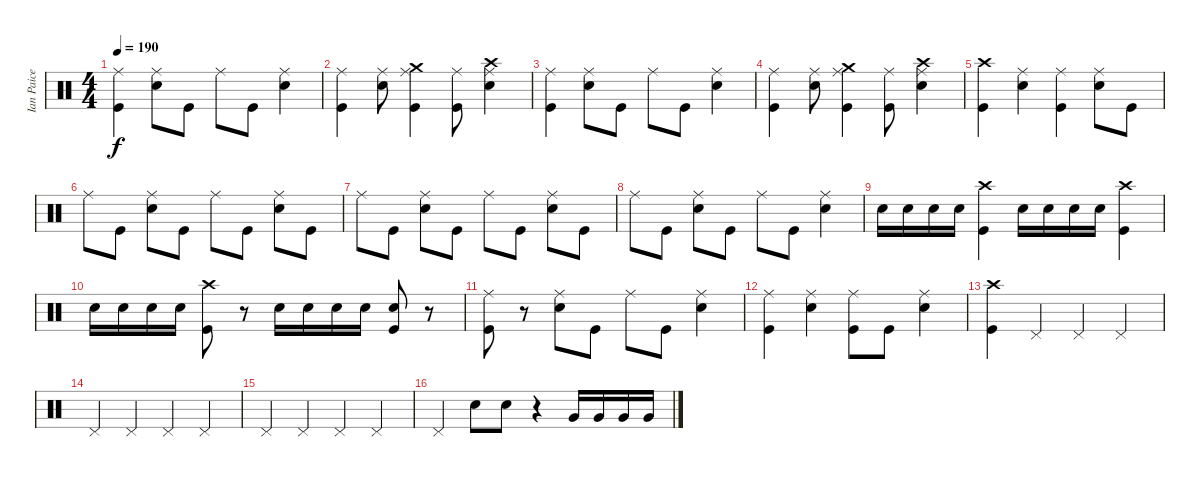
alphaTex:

\track ("Ian Paice" "Ian Paice") {instrument percussion}
\staff {score}
\articulation defaults
\ts (4 4)
\tempo 190
\clef neutral
\ks c
("Kick (hit)" "Ride (middle)").4{dy f} ("Snare (hit) 2" "Ride (middle)").8 "Kick (hit)".8 "Ride (middle)".8 "Kick (hit)".8 ("Snare (hit) 2" "Ride (middle)").4 |
("Ride (middle)" "Kick (hit)").4 ("Snare (hit) 2" "Ride (middle)").8 ("Ride (middle)" "Crash medium (hit)" "Kick (hit)").4 ("Kick (hit)" "Ride (middle)").8 ("Ride (middle)" "Crash high (hit)" "Snare (hit) 2").4 |
("Kick (hit)" "Ride (middle)").4 ("Snare (hit) 2" "Ride (middle)").8 "Kick (hit)".8 "Ride (middle)".8 "Kick (hit)".8 ("Snare (hit) 2" "Ride (middle)").4 |
("Ride (middle)" "Kick (hit)").4 ("Ride (middle)" "Snare (hit) 2").8 ("Ride (middle)" "Crash medium (hit)" "Kick (hit)").4 ("Ride (middle)" "Kick (hit)").8 ("Ride (middle)" "Crash high (hit)" "Snare (hit) 2").4 |
("Kick (hit)" "Crash high (hit)").4 ("Snare (hit) 2" "Ride (middle)").4 ("Kick (hit)" "Ride (middle)").4 ("Ride (middle)" "Snare (hit) 2").8 "Kick (hit)".8 |
"Ride (middle)".8 "Kick (hit)".8 ("Ride (middle)" "Snare (hit) 2").8 "Kick (hit)".8 "Ride (middle)".8 "Kick (hit)".8 ("Snare (hit) 2" "Ride (middle)").8 "Kick (hit)".8 |
"Ride (middle)".8 "Kick (hit)".8 ("Ride (middle)" "Snare (hit) 2").8 "Kick (hit)".8 "Ride (middle)".8 "Kick (hit)".8 ("Snare (hit) 2" "Ride (middle)").8 "Kick (hit)".8 |
"Ride (middle)".8 "Kick (hit)".8 ("Snare (hit) 2" "Ride (middle)").8 "Kick (hit)".8 "Ride (middle)".8 "Kick (hit)".8 ("Snare (hit) 2" "Ride (middle)").4 |
"Snare (hit) 2".16 "Snare (hit) 2".16 "Snare (hit) 2".16 "Snare (hit) 2".16 ("Kick (hit)" "Crash high (hit)").4 "Snare (hit) 2".16 "Snare (hit) 2".16 "Snare (hit) 2".16 "Snare (hit) 2".16 ("Kick (hit)" "Crash high (hit)").4 |
"Snare (hit) 2".16 "Snare (hit) 2".16 "Snare (hit) 2".16 "Snare (hit) 2".16 ("Crash high (hit)" "Kick (hit)").8 r.8 "Snare (hit) 2".16 "Snare (hit) 2".16 "Snare (hit) 2".16 "Snare (hit) 2".16 ("Snare (hit) 2" "Kick (hit)").8 r.8 |
("Kick (hit)" "Ride (middle)").8 r.8 ("Snare (hit) 2" "Ride (middle)").8 "Kick (hit)".8 "Ride (middle)".8 "Kick (hit)".8 ("Snare (hit) 2" "Ride (middle)").4 |
("Kick (hit)" "Ride (middle)").4 ("Snare (hit) 2" "Ride (middle)").4 ("Ride (middle)" "Kick (hit)").8 "Kick (hit)".8 ("Ride (middle)" "Snare (hit) 2").4 |
("Kick (hit)" "Crash high (hit)").4 "Pedal Hi-Hat (hit)".4 "Pedal Hi-Hat (hit)".4 "Pedal Hi-Hat (hit)".4 |
"Pedal Hi-Hat (hit)".4 "Pedal Hi-Hat (hit)".4 "Pedal Hi-Hat (hit)".4 "Pedal Hi-Hat (hit)".4 |
"Pedal Hi-Hat (hit)".4 "Pedal Hi-Hat (hit)".4 "Pedal Hi-Hat (hit)".4 "Pedal Hi-Hat (hit)".4 |
"Pedal Hi-Hat (hit)".4 "Snare (hit) 2".8 "Snare (hit) 2".8 r.4 "Very Low Tom (hit)".16 "Very Low Tom (hit)".16 "Very Low Tom (hit)".16 "Very Low Tom (hit)".16
